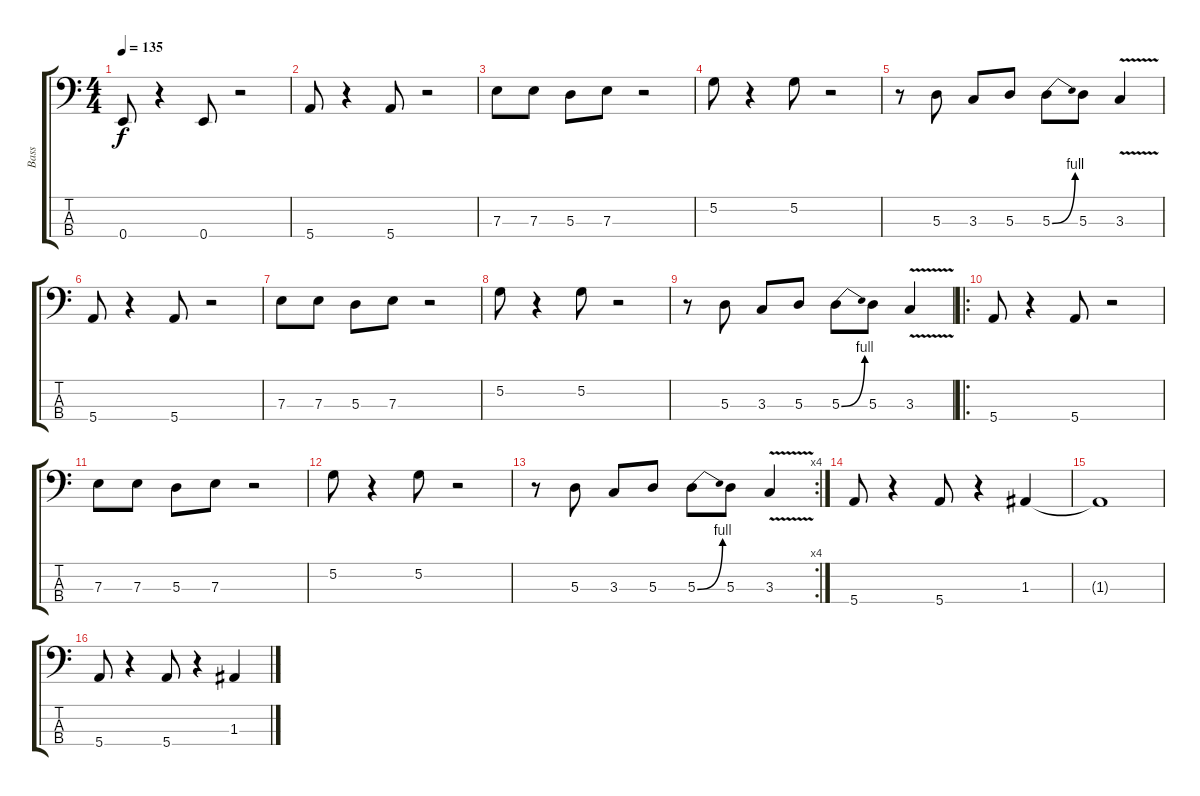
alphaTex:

\track ("Bass" "Bass") {instrument electricbassfinger}
\staff {score tabs}
\tuning (G2 D2 A1 E1) {hide}
\ts (4 4)
\tempo 135
\clef f4
\ks c
0.4.8{dy f} r.4 0.4.8 r.2 |
5.4.8 r.4 5.4.8 r.2 |
7.3.8 7.3.8 5.3.8 7.3.8 r.2 |
5.2.8 r.4 5.2.8 r.2 |
r.8 5.3.8 3.3.8 5.3.8 5.3{be (bend 0 0 60 4)}.8 5.3.8 3.3{v}.4 |
5.4.8 r.4 5.4.8 r.2 |
7.3.8 7.3.8 5.3.8 7.3.8 r.2 |
5.2.8 r.4 5.2.8 r.2 |
r.8 5.3.8 3.3.8 5.3.8 5.3{be (bend 0 0 60 4)}.8 5.3.8 3.3{v}.4 |
\ro
5.4.8 r.4 5.4.8 r.2 |
7.3.8 7.3.8 5.3.8 7.3.8 r.2 |
5.2.8 r.4 5.2.8 r.2 |
\rc 4
r.8 5.3.8 3.3.8 5.3.8 5.3{be (bend 0 0 60 4)}.8 5.3.8 3.3{v}.4 |
5.4.8 r.4 5.4.8 r.4 1.3.4 |
1.3{t}.1 |
5.4.8 r.4 5.4.8 r.4 1.3.4
